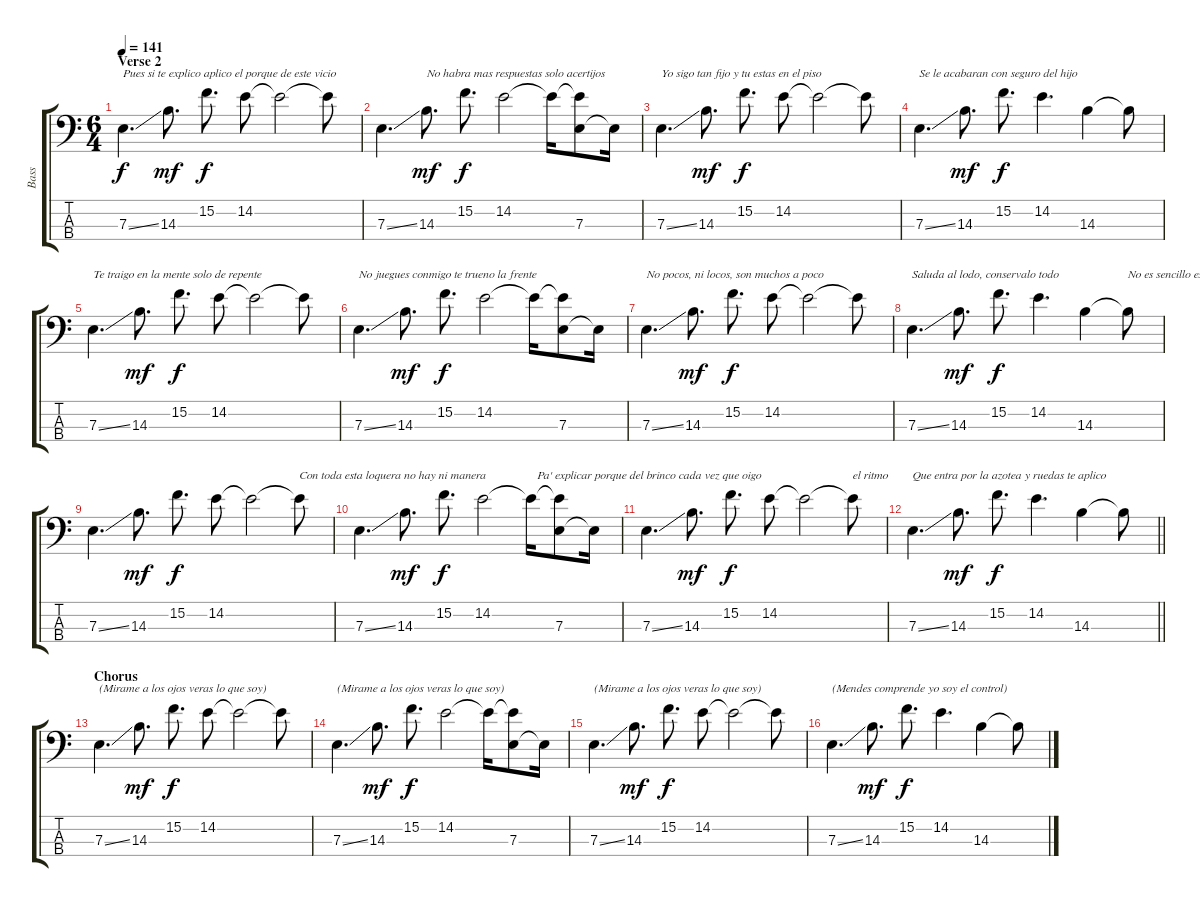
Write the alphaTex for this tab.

\track ("Bass" "Bass") {instrument electricbassfinger}
\staff {score tabs}
\tuning (G2 D2 A1 E1) {hide}
\ts (6 4)
\section ("" "Verse 2")
\tempo 141
\clef f4
\ks c
7.3{ss}.4{d txt "Pues si te explico aplico el porque de este vicio" dy f} 14.3.8{d dy mf} 15.2.8{d dy f} 14.2.8 14.2{t}.2 14.2{t}.8 |
7.3{ss}.4{d} 14.3.8{d txt "No habra mas respuestas solo acertijos" dy mf} 15.2.8{d dy f} 14.2.2 14.2{t}.16 (14.2{t} 7.3).8 7.3{t}.16 |
7.3{ss}.4{d txt "Yo sigo tan fijo y tu estas en el piso"} 14.3.8{d dy mf} 15.2.8{d dy f} 14.2.8 14.2{t}.2 14.2{t}.8 |
7.3{ss}.4{d txt "Se le acabaran con seguro del hijo"} 14.3.8{d dy mf} 15.2.8{d dy f} 14.2.4{d} 14.3.4 14.3{t}.8 |
7.3{ss}.4{d txt "Te traigo en la mente solo de repente"} 14.3.8{d dy mf} 15.2.8{d dy f} 14.2.8 14.2{t}.2 14.2{t}.8 |
7.3{ss}.4{d txt "No juegues conmigo te trueno la frente"} 14.3.8{d dy mf} 15.2.8{d dy f} 14.2.2 14.2{t}.16 (14.2{t} 7.3).8 7.3{t}.16 |
7.3{ss}.4{d txt "No pocos, ni locos, son muchos a poco"} 14.3.8{d dy mf} 15.2.8{d dy f} 14.2.8 14.2{t}.2 14.2{t}.8 |
7.3{ss}.4{d txt "Saluda al lodo, conservalo todo"} 14.3.8{d dy mf} 15.2.8{d dy f} 14.2.4{d} 14.3.4 14.3{t}.8{txt "No es sencillo estar parado en la tierra"} |
7.3{ss}.4{d} 14.3.8{d dy mf} 15.2.8{d dy f} 14.2.8 14.2{t}.2 14.2{t}.8{txt "Con toda esta loquera no hay ni manera"} |
7.3{ss}.4{d} 14.3.8{d dy mf} 15.2.8{d dy f} 14.2.2 14.2{t}.16{txt "  Pa' explicar porque del brinco cada vez que oigo"} (14.2{t} 7.3).8 7.3{t}.16 |
7.3{ss}.4{d} 14.3.8{d dy mf} 15.2.8{d dy f} 14.2.8 14.2{t}.2 14.2{t}.8{txt "el ritmo"} |
\barLineRight lightlight
7.3{ss}.4{d txt "Que entra por la azotea y ruedas te aplico"} 14.3.8{d dy mf} 15.2.8{d dy f} 14.2.4{d} 14.3.4 14.3{t}.8 |
\section ("" "Chorus")
7.3{ss}.4{d txt "(Mirame a los ojos veras lo que soy)"} 14.3.8{d dy mf} 15.2.8{d dy f} 14.2.8 14.2{t}.2 14.2{t}.8 |
7.3{ss}.4{d txt "(Mirame a los ojos veras lo que soy)"} 14.3.8{d dy mf} 15.2.8{d dy f} 14.2.2 14.2{t}.16 (14.2{t} 7.3).8 7.3{t}.16 |
7.3{ss}.4{d txt "(Mirame a los ojos veras lo que soy)"} 14.3.8{d dy mf} 15.2.8{d dy f} 14.2.8 14.2{t}.2 14.2{t}.8 |
7.3{ss}.4{d txt "(Mendes comprende yo soy el control)"} 14.3.8{d dy mf} 15.2.8{d dy f} 14.2.4{d} 14.3.4 14.3{t}.8
